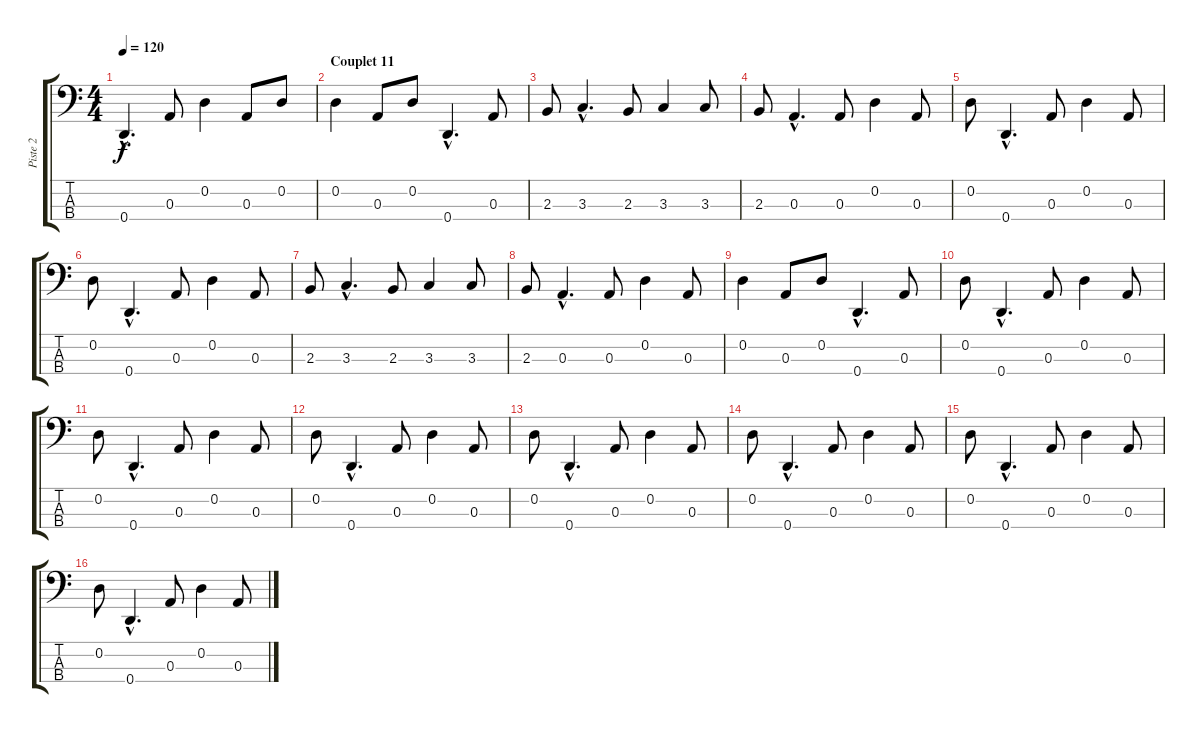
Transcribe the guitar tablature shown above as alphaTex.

\track ("Piste 2" "Piste 2") {instrument electricbasspick}
\staff {score tabs}
\tuning (G2 D2 A1 D1) {hide}
\ts (4 4)
\tempo 120
\clef f4
\ks c
0.4{hac}.4{d dy f} 0.3.8 0.2.4 0.3.8 0.2.8 |
\section ("" "Couplet 11")
0.2.4 0.3.8 0.2.8 0.4{hac}.4{d} 0.3.8 |
2.3.8 3.3{hac}.4{d} 2.3.8 3.3.4 3.3.8 |
2.3.8 0.3{hac}.4{d} 0.3.8 0.2.4 0.3.8 |
0.2.8 0.4{hac}.4{d} 0.3.8 0.2.4 0.3.8 |
0.2.8 0.4{hac}.4{d} 0.3.8 0.2.4 0.3.8 |
2.3.8 3.3{hac}.4{d} 2.3.8 3.3.4 3.3.8 |
2.3.8 0.3{hac}.4{d} 0.3.8 0.2.4 0.3.8 |
0.2.4 0.3.8 0.2.8 0.4{hac}.4{d} 0.3.8 |
0.2.8 0.4{hac}.4{d} 0.3.8 0.2.4 0.3.8 |
0.2.8 0.4{hac}.4{d} 0.3.8 0.2.4 0.3.8 |
0.2.8 0.4{hac}.4{d} 0.3.8 0.2.4 0.3.8 |
0.2.8 0.4{hac}.4{d} 0.3.8 0.2.4 0.3.8 |
0.2.8 0.4{hac}.4{d} 0.3.8 0.2.4 0.3.8 |
0.2.8 0.4{hac}.4{d} 0.3.8 0.2.4 0.3.8 |
0.2.8 0.4{hac}.4{d} 0.3.8 0.2.4 0.3.8
